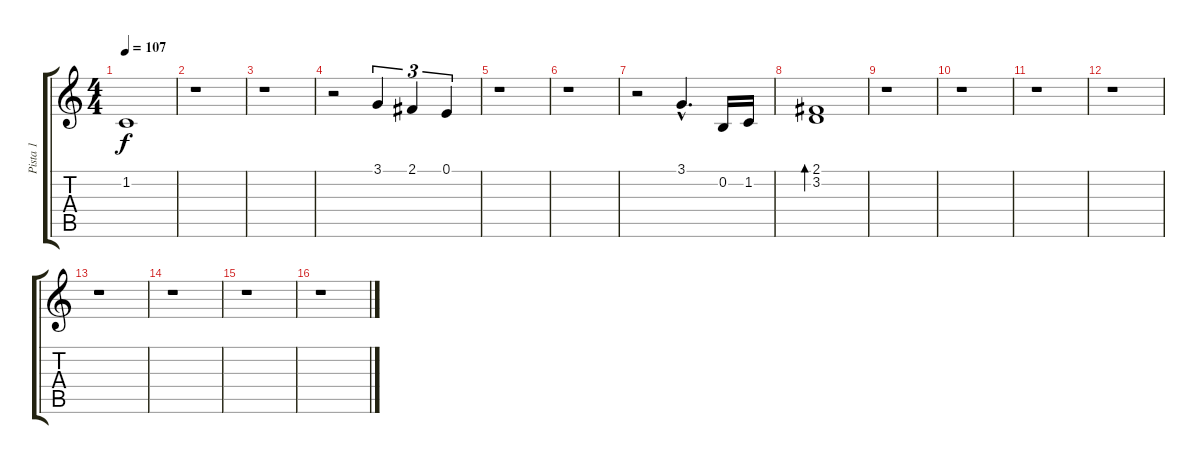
\track ("Pista 1" "Pista 1") {instrument pad1newage}
\staff {score tabs}
\tuning (E4 B3 G3 D3 A2 E2) {hide}
\ts (4 4)
\tempo 107
\clef g2
\ks c
1.2.1{dy f} |
r.1 |
r.1 |
r.2 3.1.4{tu (3 2)} 2.1.4{tu (3 2)} 0.1.4{tu (3 2)} |
r.1 |
r.1 |
r.2 3.1{hac}.4{d} 0.2.16 1.2.16 |
(2.1 3.2).1{bd 480} |
r.1 |
r.1 |
r.1 |
r.1 |
r.1 |
r.1 |
r.1 |
r.1
